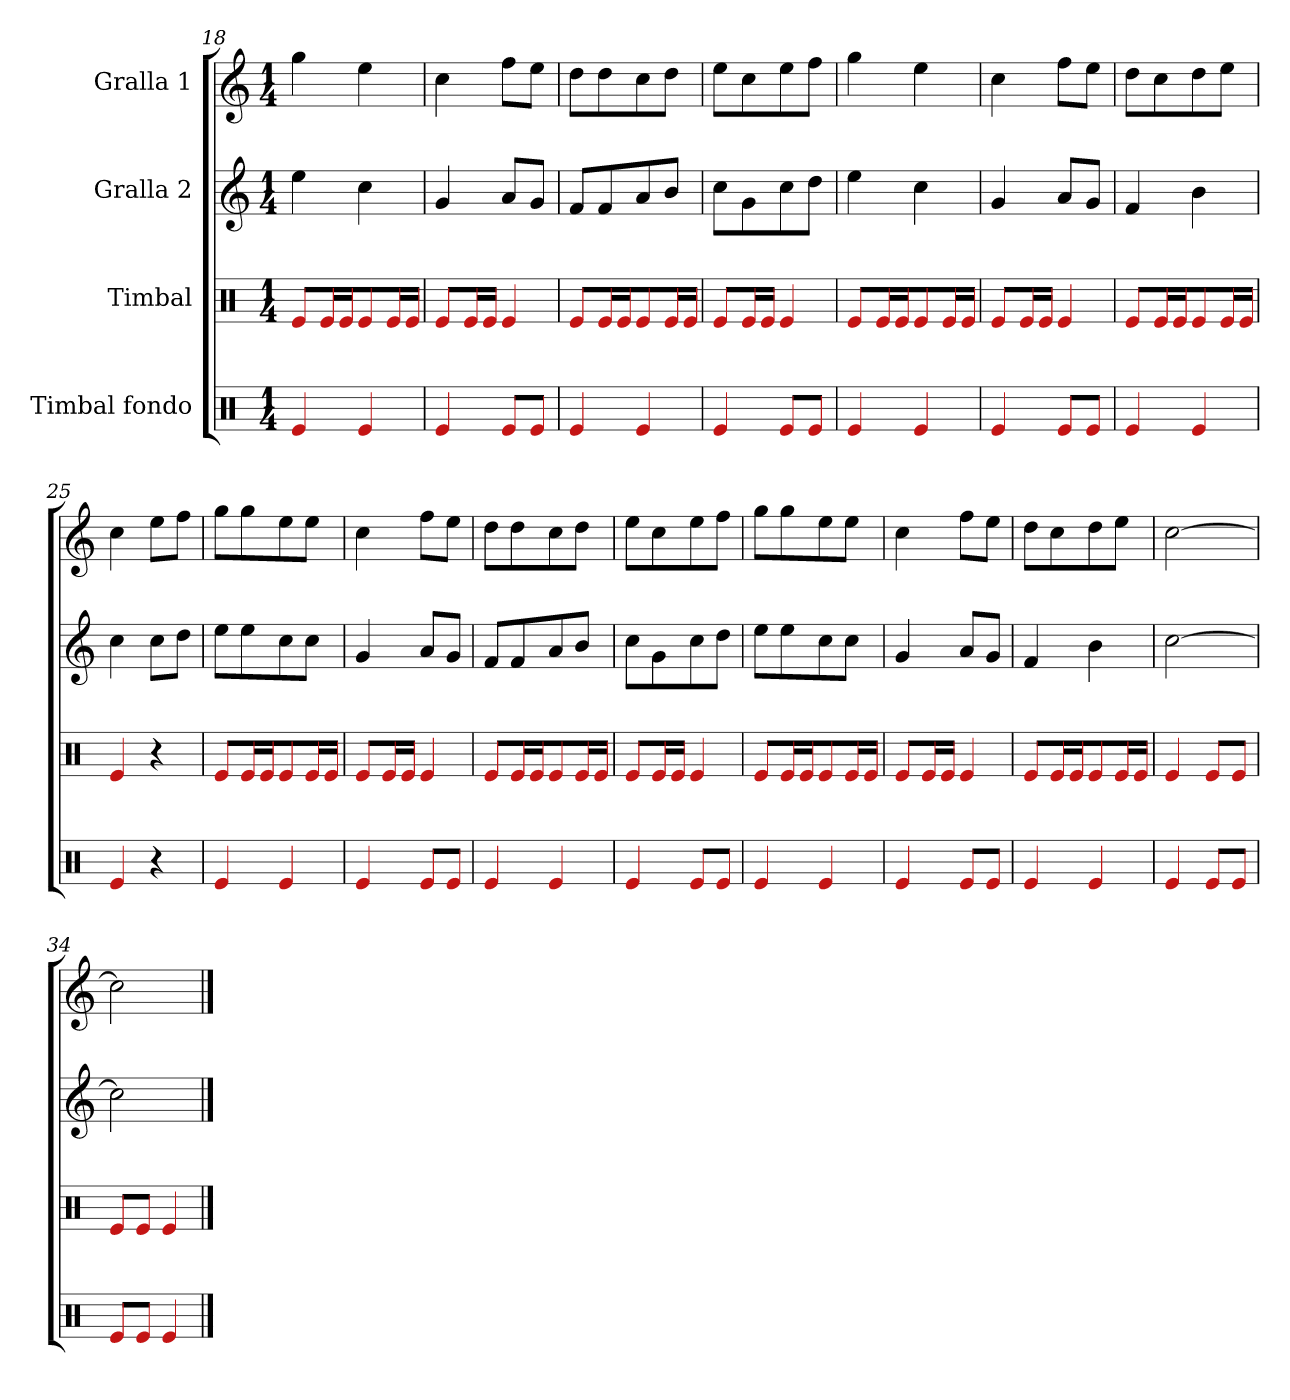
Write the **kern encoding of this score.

**kern	**kern	**kern	**kern
*part4	*part3	*part2	*part1
*staff4	*staff3	*staff2	*staff1
*I"Timbal fondo	*I"Timbal	*I"Gralla 2	*I"Gralla 1
*clefX	*clefX	*clefG2	*clefG2
*k[]	*k[]	*k[]	*k[]
*M1/4	*M1/4	*M1/4	*M1/4
=18	=18	=18	=18
4e/	8e/L	4ee\	4gg\
.	16e/L	.	.
.	16e/J	.	.
4e/	8e/	4cc\	4ee\
.	16e/L	.	.
.	16e/JJ	.	.
=19	=19	=19	=19
4e/	8e/L	4g/	4cc\
.	16e/L	.	.
.	16e/JJ	.	.
8e/L	4e/	8a/L	8ff\L
8e/J	.	8g/J	8ee\J
=20	=20	=20	=20
4e/	8e/L	8f/L	8dd\L
.	16e/L	8f/	8dd\
.	16e/J	.	.
4e/	8e/	8a/	8cc\
.	16e/L	8b/J	8dd\J
.	16e/JJ	.	.
=21	=21	=21	=21
4e/	8e/L	8cc\L	8ee\L
.	16e/L	8g\	8cc\
.	16e/JJ	.	.
8e/L	4e/	8cc\	8ee\
8e/J	.	8dd\J	8ff\J
=22	=22	=22	=22
4e/	8e/L	4ee\	4gg\
.	16e/L	.	.
.	16e/J	.	.
4e/	8e/	4cc\	4ee\
.	16e/L	.	.
.	16e/JJ	.	.
=23	=23	=23	=23
4e/	8e/L	4g/	4cc\
.	16e/L	.	.
.	16e/JJ	.	.
8e/L	4e/	8a/L	8ff\L
8e/J	.	8g/J	8ee\J
!!LO:PB:g=z
=24	=24	=24	=24
4e/	8e/L	4f/	8dd\L
.	16e/L	.	8cc\
.	16e/J	.	.
4e/	8e/	4b\	8dd\
.	16e/L	.	8ee\J
.	16e/JJ	.	.
=25	=25	=25	=25
4e/	4e/	4cc\	4cc\
4r	4r	8cc\L	8ee\L
.	.	8dd\J	8ff\J
=26	=26	=26	=26
4e/	8e/L	8ee\L	8gg\L
.	16e/L	8ee\	8gg\
.	16e/J	.	.
4e/	8e/	8cc\	8ee\
.	16e/L	8cc\J	8ee\J
.	16e/JJ	.	.
=27	=27	=27	=27
4e/	8e/L	4g/	4cc\
.	16e/L	.	.
.	16e/JJ	.	.
8e/L	4e/	8a/L	8ff\L
8e/J	.	8g/J	8ee\J
=28	=28	=28	=28
4e/	8e/L	8f/L	8dd\L
.	16e/L	8f/	8dd\
.	16e/J	.	.
4e/	8e/	8a/	8cc\
.	16e/L	8b/J	8dd\J
.	16e/JJ	.	.
=29	=29	=29	=29
4e/	8e/L	8cc\L	8ee\L
.	16e/L	8g\	8cc\
.	16e/JJ	.	.
8e/L	4e/	8cc\	8ee\
8e/J	.	8dd\J	8ff\J
=30	=30	=30	=30
4e/	8e/L	8ee\L	8gg\L
.	16e/L	8ee\	8gg\
.	16e/J	.	.
4e/	8e/	8cc\	8ee\
.	16e/L	8cc\J	8ee\J
.	16e/JJ	.	.
=31	=31	=31	=31
4e/	8e/L	4g/	4cc\
.	16e/L	.	.
.	16e/JJ	.	.
8e/L	4e/	8a/L	8ff\L
8e/J	.	8g/J	8ee\J
!!LO:LB:g=z
=32	=32	=32	=32
4e/	8e/L	4f/	8dd\L
.	16e/L	.	8cc\
.	16e/J	.	.
4e/	8e/	4b\	8dd\
.	16e/L	.	8ee\J
.	16e/JJ	.	.
=33	=33	=33	=33
4e/	4e/	[2cc\	[2cc\
8e/L	8e/L	.	.
8e/J	8e/J	.	.
=34	=34	=34	=34
8e/L	8e/L	2cc\]	2cc\]
8e/J	8e/J	.	.
4e/	4e/	.	.
==	==	==	==
*-	*-	*-	*-
